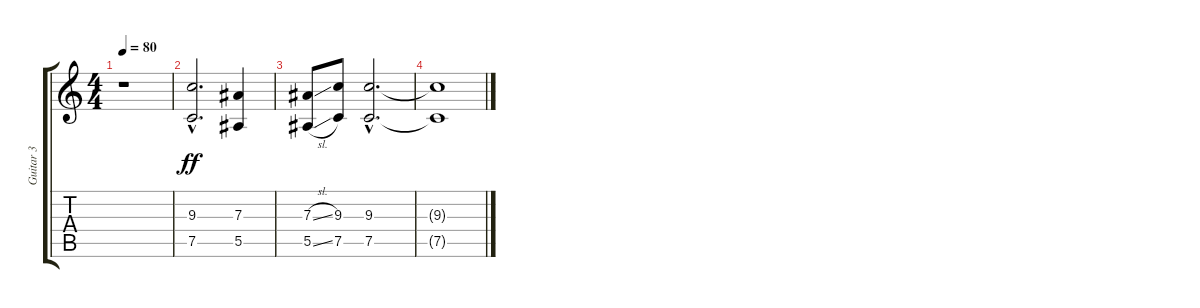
\track ("Guitar 3" "Guitar 3") {instrument distortionguitar}
\staff {score tabs}
\tuning (C4 G3 Eb3 Bb2 F2 C2) {hide}
\ts (4 4)
\tempo 80
\clef g2
\ks c
r.1{dy ff} |
(9.3{hac} 7.5{hac}).2{d} (7.3 5.5).4 |
(7.3{sl} 5.5{sl}).8 (9.3 7.5).8 (9.3{hac} 7.5{hac}).2{d} |
(9.3{t} 7.5{t}).1
